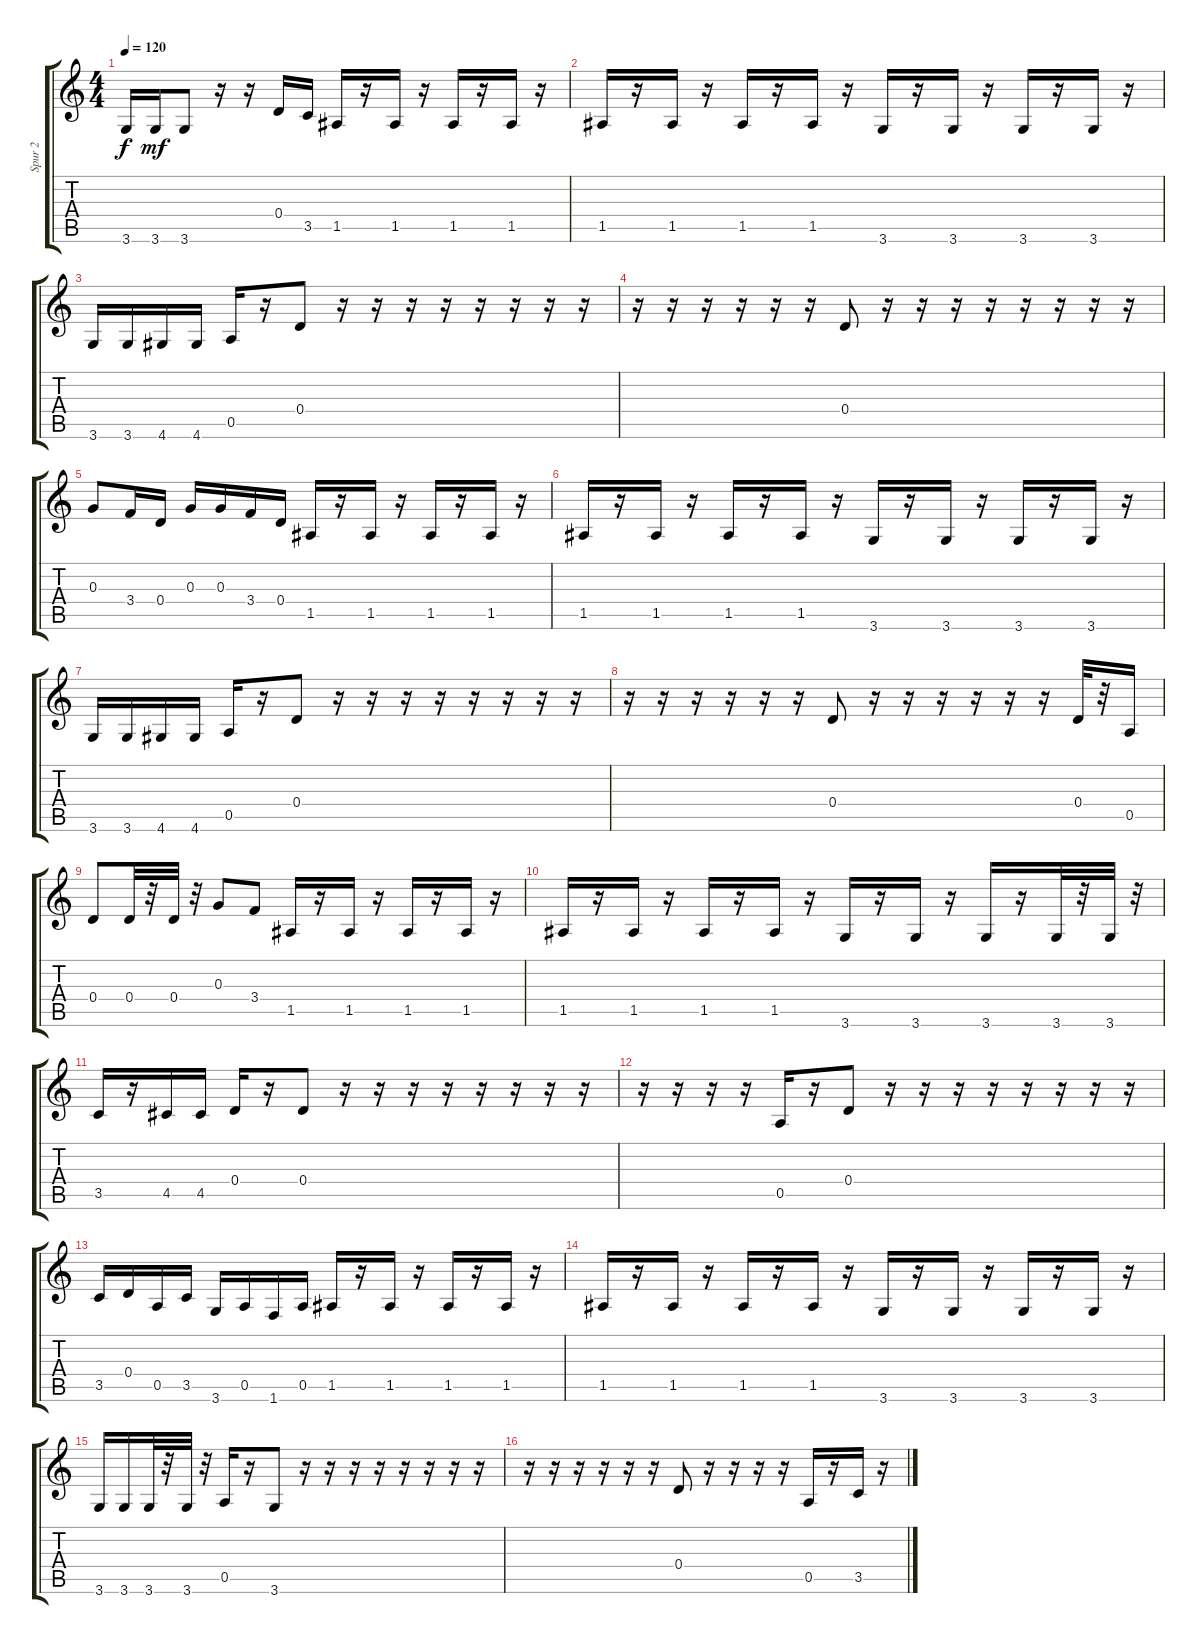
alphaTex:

\track ("Spur 2" "Spur 2") {instrument synthbass1}
\staff {score tabs}
\tuning (E4 B3 G3 D3 A2 E2) {hide}
\ts (4 4)
\tempo 120
\clef g2
\ks c
3.6{t}.16{dy f} 3.6.16{dy mf} 3.6.8 r.16 r.16 0.4.16 3.5.16 1.5.16 r.16 1.5.16 r.16 1.5.16 r.16 1.5.16 r.16 |
1.5.16 r.16 1.5.16 r.16 1.5.16 r.16 1.5.16 r.16 3.6.16 r.16 3.6.16 r.16 3.6.16 r.16 3.6.16 r.16 |
3.6.16 3.6.16 4.6.16 4.6.16 0.5.16 r.16 0.4.8 r.16 r.16 r.16 r.16 r.16 r.16 r.16 r.16 |
r.16 r.16 r.16 r.16 r.16 r.16 0.4.8 r.16 r.16 r.16 r.16 r.16 r.16 r.16 r.16 |
0.3.8 3.4.16 0.4.16 0.3.16 0.3.16 3.4.16 0.4.16 1.5.16 r.16 1.5.16 r.16 1.5.16 r.16 1.5.16 r.16 |
1.5.16 r.16 1.5.16 r.16 1.5.16 r.16 1.5.16 r.16 3.6.16 r.16 3.6.16 r.16 3.6.16 r.16 3.6.16 r.16 |
3.6.16 3.6.16 4.6.16 4.6.16 0.5.16 r.16 0.4.8 r.16 r.16 r.16 r.16 r.16 r.16 r.16 r.16 |
r.16 r.16 r.16 r.16 r.16 r.16 0.4.8 r.16 r.16 r.16 r.16 r.16 r.16 0.4.32 r.32 0.5.16 |
0.4.8 0.4.32 r.32 0.4.32 r.32 0.3.8 3.4.8 1.5.16 r.16 1.5.16 r.16 1.5.16 r.16 1.5.16 r.16 |
1.5.16 r.16 1.5.16 r.16 1.5.16 r.16 1.5.16 r.16 3.6.16 r.16 3.6.16 r.16 3.6.16 r.16 3.6.32 r.32 3.6.32 r.32 |
3.5.16 r.16 4.5.16 4.5.16 0.4.16 r.16 0.4.8 r.16 r.16 r.16 r.16 r.16 r.16 r.16 r.16 |
r.16 r.16 r.16 r.16 0.5.16 r.16 0.4.8 r.16 r.16 r.16 r.16 r.16 r.16 r.16 r.16 |
3.5.16 0.4.16 0.5.16 3.5.16 3.6.16 0.5.16 1.6.16 0.5.16 1.5.16 r.16 1.5.16 r.16 1.5.16 r.16 1.5.16 r.16 |
1.5.16 r.16 1.5.16 r.16 1.5.16 r.16 1.5.16 r.16 3.6.16 r.16 3.6.16 r.16 3.6.16 r.16 3.6.16 r.16 |
3.6.16 3.6.16 3.6.32 r.32 3.6.32 r.32 0.5.16 r.16 3.6.8 r.16 r.16 r.16 r.16 r.16 r.16 r.16 r.16 |
r.16 r.16 r.16 r.16 r.16 r.16 0.4.8 r.16 r.16 r.16 r.16 0.5.16 r.16 3.5.16 r.16
